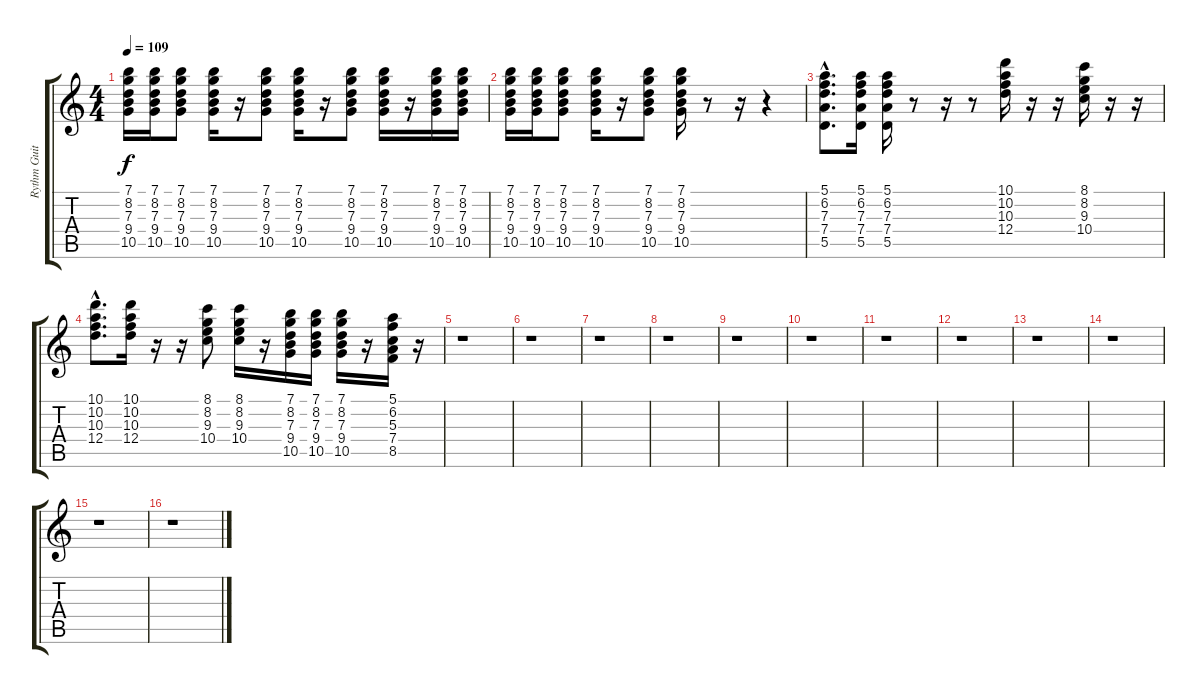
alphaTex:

\track ("Rythm Guitar 2" "Rythm Guit") {instrument electricguitarclean}
\staff {score tabs}
\tuning (E4 B3 G3 D3 A2 E2) {hide}
\ts (4 4)
\tempo 109
\clef g2
\ks c
(7.1 8.2 7.3 9.4 10.5).16{dy f} (7.1 8.2 7.3 9.4 10.5).16 (7.1 8.2 7.3 9.4 10.5).8 (7.1 8.2 7.3 9.4 10.5).16 r.16 (7.1 8.2 7.3 9.4 10.5).8 (7.1 8.2 7.3 9.4 10.5).16 r.16 (7.1 8.2 7.3 9.4 10.5).8 (7.1 8.2 7.3 9.4 10.5).16 r.16 (7.1 8.2 7.3 9.4 10.5).16 (7.1 8.2 7.3 9.4 10.5).16 |
(7.1 8.2 7.3 9.4 10.5).16 (7.1 8.2 7.3 9.4 10.5).16 (7.1 8.2 7.3 9.4 10.5).8 (7.1 8.2 7.3 9.4 10.5).16 r.16 (7.1 8.2 7.3 9.4 10.5).8 (7.1 8.2 7.3 9.4 10.5).16 r.8 r.16 r.4 |
(5.1{hac} 6.2{hac} 7.3{hac} 7.4{hac} 5.5{hac}).8{d} (5.1 6.2 7.3 7.4 5.5).16 (5.1 6.2 7.3 7.4 5.5).16 r.8 r.16 r.8 (10.1 10.2 10.3 12.4).16 r.16 r.16 (8.1 8.2 9.3 10.4).16 r.16 r.16 |
(10.1{hac} 10.2{hac} 10.3{hac} 12.4{hac}).8{d} (10.1 10.2 10.3 12.4).16 r.16 r.16 (8.1 8.2 9.3 10.4).8 (8.1 8.2 9.3 10.4).16 r.16 (7.1 8.2 7.3 9.4 10.5).16 (7.1 8.2 7.3 9.4 10.5).16 (7.1 8.2 7.3 9.4 10.5).16 r.16 (5.1 6.2 5.3 7.4 8.5).16 r.16 |
r.1 |
r.1 |
r.1 |
r.1 |
r.1 |
r.1 |
r.1 |
r.1 |
r.1 |
r.1 |
r.1 |
r.1
